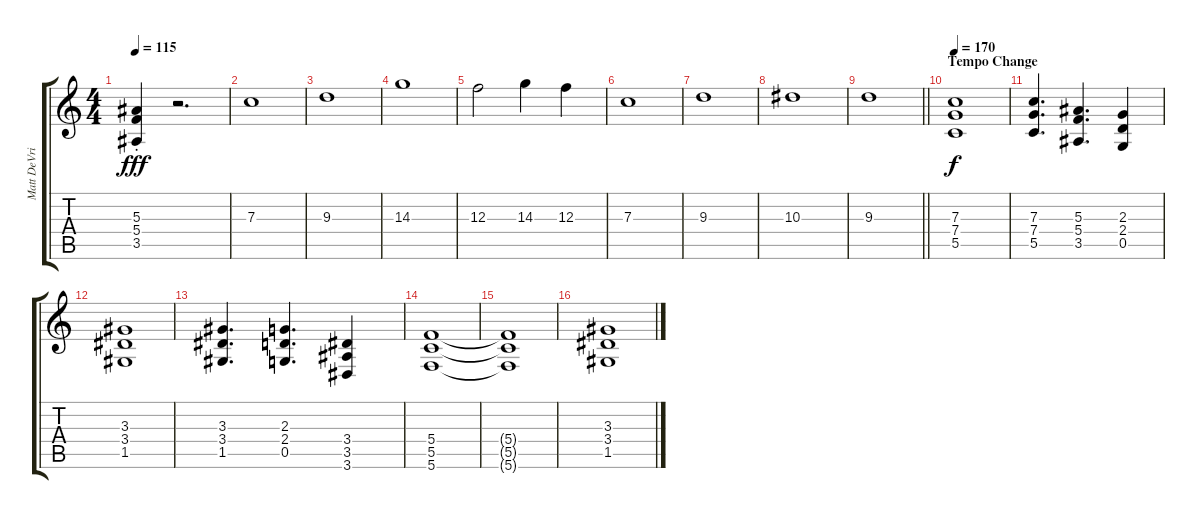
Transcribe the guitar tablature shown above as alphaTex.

\track ("Matt DeVries" "Matt DeVri") {instrument distortionguitar}
\staff {score tabs}
\tuning (D4 A3 F3 C3 G2 C2) {hide}
\ts (4 4)
\tempo 115
\clef g2
\ks c
(5.3{st} 5.4{st} 3.5{st}).4{dy fff} r.2{d} |
7.3.1 |
9.3.1 |
14.3.1 |
12.3.2 14.3.4 12.3.4 |
7.3.1 |
9.3.1 |
10.3.1 |
\barLineRight lightlight
9.3.1 |
\section ("" "Tempo Change")
\tempo 170
(7.3 7.4 5.5).1{dy f} |
(7.3 7.4 5.5).4{d} (5.3 5.4 3.5).4{d} (2.3 2.4 0.5).4 |
(3.3 3.4 1.5).1 |
(3.3 3.4 1.5).4{d} (2.3 2.4 0.5).4{d} (3.4 3.5 3.6).4 |
(5.4 5.5 5.6).1 |
(5.4{t} 5.5{t} 5.6{t}).1 |
(3.3 3.4 1.5).1
